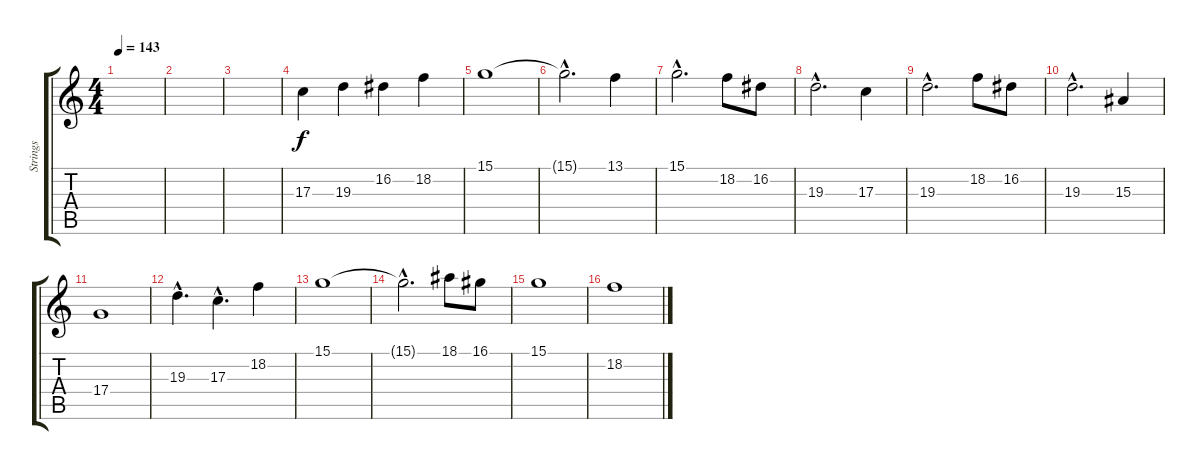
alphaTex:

\track ("Strings" "Strings") {instrument stringensemble2}
\staff {score tabs}
\tuning (E4 B3 G3 D3 A2 E2) {hide}
\ts (4 4)
\tempo 143
\clef g2
\ks c
|
|
|
17.3.4 19.3.4 16.2.4 18.2.4 |
15.1.1 |
15.1{hac t}.2{d} 13.1.4 |
15.1{hac}.2{d} 18.2.8 16.2.8 |
19.3{hac}.2{d} 17.3.4 |
19.3{hac}.2{d} 18.2.8 16.2.8 |
19.3{hac}.2{d} 15.3.4 |
17.4.1 |
19.3{hac}.4{d} 17.3{hac}.4{d} 18.2.4 |
15.1.1 |
15.1{hac t}.2{d} 18.1.8 16.1.8 |
15.1.1 |
18.2.1
